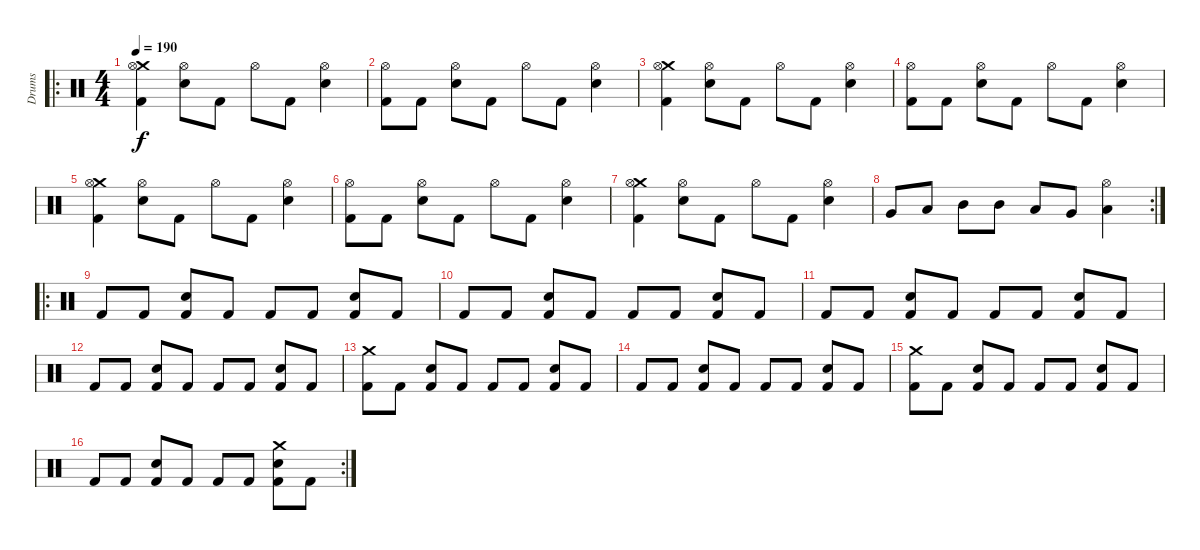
\track ("Drums" "Drums") {instrument percussion}
\staff {score}
\articulation defaults
\ro
\ts (4 4)
\tempo 190
\clef neutral
\ks c
("Crash medium (hit)" "Hi-Hat (open)" "Kick (hit) 2").4{dy f} ("Hi-Hat (open)" "Electric Snare (hit)").8 "Kick (hit) 2".8 "Hi-Hat (open)".8 "Kick (hit) 2".8 ("Hi-Hat (open)" "Electric Snare (hit)").4 |
("Hi-Hat (open)" "Kick (hit) 2").8 "Kick (hit) 2".8 ("Hi-Hat (open)" "Electric Snare (hit)").8 "Kick (hit) 2".8 "Hi-Hat (open)".8 "Kick (hit) 2".8 ("Hi-Hat (open)" "Electric Snare (hit)").4 |
("Crash medium (hit)" "Hi-Hat (open)" "Kick (hit) 2").4 ("Hi-Hat (open)" "Electric Snare (hit)").8 "Kick (hit) 2".8 "Hi-Hat (open)".8 "Kick (hit) 2".8 ("Hi-Hat (open)" "Electric Snare (hit)").4 |
("Hi-Hat (open)" "Kick (hit) 2").8 "Kick (hit) 2".8 ("Hi-Hat (open)" "Electric Snare (hit)").8 "Kick (hit) 2".8 "Hi-Hat (open)".8 "Kick (hit) 2".8 ("Hi-Hat (open)" "Electric Snare (hit)").4 |
("Crash medium (hit)" "Hi-Hat (open)" "Kick (hit) 2").4 ("Hi-Hat (open)" "Electric Snare (hit)").8 "Kick (hit) 2".8 "Hi-Hat (open)".8 "Kick (hit) 2".8 ("Hi-Hat (open)" "Electric Snare (hit)").4 |
("Hi-Hat (open)" "Kick (hit) 2").8 "Kick (hit) 2".8 ("Hi-Hat (open)" "Electric Snare (hit)").8 "Kick (hit) 2".8 "Hi-Hat (open)".8 "Kick (hit) 2".8 ("Hi-Hat (open)" "Electric Snare (hit)").4 |
("Crash medium (hit)" "Hi-Hat (open)" "Kick (hit) 2").4 ("Hi-Hat (open)" "Electric Snare (hit)").8 "Kick (hit) 2".8 "Hi-Hat (open)".8 "Kick (hit) 2".8 ("Hi-Hat (open)" "Electric Snare (hit)").4 |
\rc 2 "Very Low Tom (hit)".8{volume 16} "Low Floor Tom (hit)".8 "Mid Tom (hit)".8 "Mid Tom (hit)".8 "Low Tom (hit)".8 "Very Low Tom (hit)".8
("Hi-Hat (open)" "Low Floor Tom (hit)").4 |
\ro "Kick (hit) 2".8{volume 12} "Kick (hit) 2".8
("Kick (hit) 2" "Electric Snare (hit)").8 "Kick (hit) 2".8 "Kick (hit) 2".8 "Kick (hit) 2".8 ("Kick (hit) 2" "Electric Snare (hit)").8 "Kick (hit) 2".8 |
"Kick (hit) 2".8 "Kick (hit) 2".8 ("Kick (hit) 2" "Electric Snare (hit)").8 "Kick (hit) 2".8 "Kick (hit) 2".8 "Kick (hit) 2".8 ("Kick (hit) 2" "Electric Snare (hit)").8 "Kick (hit) 2".8 |
"Kick (hit) 2".8 "Kick (hit) 2".8 ("Kick (hit) 2" "Electric Snare (hit)").8 "Kick (hit) 2".8 "Kick (hit) 2".8 "Kick (hit) 2".8 ("Kick (hit) 2" "Electric Snare (hit)").8 "Kick (hit) 2".8 |
"Kick (hit) 2".8 "Kick (hit) 2".8 ("Kick (hit) 2" "Electric Snare (hit)").8 "Kick (hit) 2".8 "Kick (hit) 2".8 "Kick (hit) 2".8 ("Kick (hit) 2" "Electric Snare (hit)").8 "Kick (hit) 2".8 |
("Crash medium (hit)" "Kick (hit) 2").8 "Kick (hit) 2".8 ("Kick (hit) 2" "Electric Snare (hit)").8 "Kick (hit) 2".8 "Kick (hit) 2".8 "Kick (hit) 2".8 ("Kick (hit) 2" "Electric Snare (hit)").8 "Kick (hit) 2".8 |
"Kick (hit) 2".8 "Kick (hit) 2".8 ("Kick (hit) 2" "Electric Snare (hit)").8 "Kick (hit) 2".8 "Kick (hit) 2".8 "Kick (hit) 2".8 ("Kick (hit) 2" "Electric Snare (hit)").8 "Kick (hit) 2".8 |
("Crash medium (hit)" "Kick (hit) 2").8 "Kick (hit) 2".8 ("Kick (hit) 2" "Electric Snare (hit)").8 "Kick (hit) 2".8 "Kick (hit) 2".8 "Kick (hit) 2".8 ("Kick (hit) 2" "Electric Snare (hit)").8 "Kick (hit) 2".8 |
\rc 2 "Kick (hit) 2".8 "Kick (hit) 2".8
("Kick (hit) 2" "Electric Snare (hit)").8 "Kick (hit) 2".8 "Kick (hit) 2".8 "Kick (hit) 2".8 ("Crash medium (hit)" "Kick (hit) 2" "Electric Snare (hit)").8 "Kick (hit) 2".8
